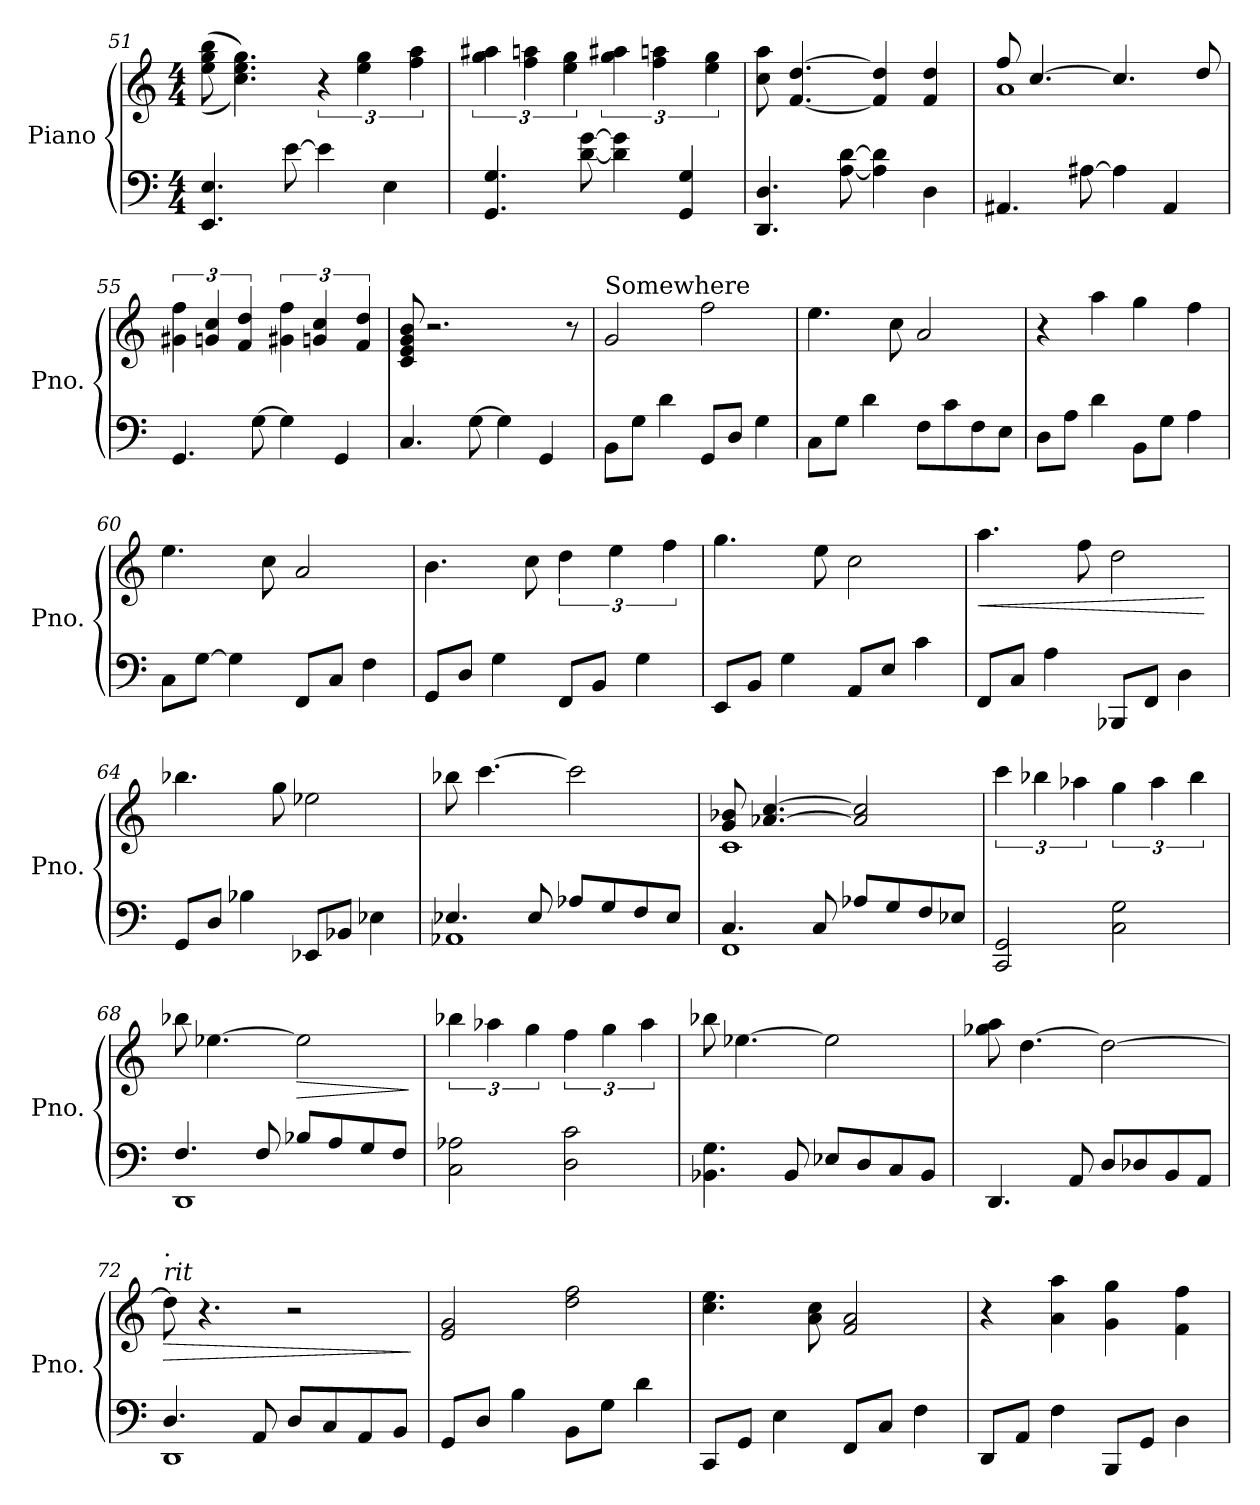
**kern	**kern	**dynam
*part1	*part1	*part1
*staff2	*staff1	*staff1/2
*I"Piano	*	*
*I'Pno.	*	*
*clefF4	*clefG2	*
*k[]	*k[]	*
*M4/4	*M4/4	*
=51	=51	=51
4.EE/ 4.E/	((8ee\ 8gg\ 8bb\	.
.	4.cc\ 4.ee\ 4.gg\))	.
[8e\	.	.
4e\]	6r	.
.	6ee\ 6gg\	.
4E\	.	.
.	6ff\ 6aa\	.
!!LO:LB:g=z
=52	=52	=52
4.GG/ 4.G/	6gg\ 6aa#X\	.
.	6ff\ 6aan\	.
.	6ee\ 6gg\	.
[8d\ [8g\	.	.
4d\] 4g\]	6gg\ 6aa#X\	.
.	6ff\ 6aan\	.
4GG/ 4G/	.	.
.	6ee\ 6gg\	.
=53	=53	=53
4.DD/ 4.D/	8cc\ 8aa\	.
.	[4.f/ [4.dd/	.
[8A\ [8d\	.	.
4A\] 4d\]	4f/] 4dd/]	.
4D\	4f/ 4dd/	.
=54	=54	=54
*	*^	*
4.AA#X/	8ff/	1a	.
.	[4.cc/	.	.
[8A#X\	.	.	.
4A#\]	4.cc/]	.	.
4AA#/	.	.	.
.	8dd/	.	.
*	*v	*v	*
=55	=55	=55
4.GG/	6g#X\ 6ff\	.
.	6gn/ 6cc/	.
.	6f/ 6dd/	.
[8G\	.	.
4G\]	6g#X\ 6ff\	.
.	6gn/ 6cc/	.
4GG/	.	.
.	6f/ 6dd/	.
!!LO:LB:g=z
=56	=56	=56
4.C/	8c/ 8e/ 8g/ 8b/	.
.	2.r	.
[8G\	.	.
4G\]	.	.
4GG/	.	.
.	8r	.
=57	=57	=57
!	!LO:TX:a:t=Somewhere	!
8BB\L	2g/	.
8G\J	.	.
4d\	.	.
8GG/L	2ff\	.
8D/J	.	.
4G\	.	.
=58	=58	=58
8C\L	4.ee\	.
8G\J	.	.
4d\	.	.
.	8cc\	.
8F\L	2a/	.
8c\	.	.
8F\	.	.
8E\J	.	.
=59	=59	=59
8D\L	4r	.
8A\J	.	.
4d\	4aa\	.
8BB\L	4gg\	.
8G\J	.	.
4A\	4ff\	.
=60	=60	=60
8C\L	4.ee\	.
[8G\J	.	.
4G\]	.	.
.	8cc\	.
8FF/L	2a/	.
8C/J	.	.
4F\	.	.
=61	=61	=61
8GG/L	4.b\	.
8D/J	.	.
4G\	.	.
.	8cc\	.
8FF/L	6dd\	.
8BB/J	.	.
.	6ee\	.
4G\	.	.
.	6ff\	.
!!LO:LB:g=z
=62	=62	=62
8EE/L	4.gg\	.
8BB/J	.	.
4G\	.	.
.	8ee\	.
8AA/L	2cc\	.
8E/J	.	.
4c\	.	.
=63	=63	=63
!	!	!LO:HP:b
8FF/L	4.aa\	<
8C/J	.	.
4A\	.	.
.	8ff\	.
8BBB-X/L	2dd\	.
8FF/J	.	.
4D\	.	.
.	.	[
=64	=64	=64
8GG/L	4.bb-X\	.
8D/J	.	.
4B-X\	.	.
.	8gg\	.
8EE-X/L	2ee-X\	.
8BB-X/J	.	.
4E-X\	.	.
=65	=65	=65
*^	*	*
4.E-X/	1AA-X	8bb-X\	.
.	.	[4.ccc\	.
8E-/	.	.	.
8A-X/L	.	2ccc\]	.
8G/	.	.	.
8F/	.	.	.
8E-/J	.	.	.
=66	=66	=66	=66
*	*	*^	*
4.C/	1FF	8g/ 8b-X/	1c	.
.	.	[4.a-X/ [4.cc/	.	.
8C/	.	.	.	.
8A-X/L	.	2a-/] 2cc/]	.	.
8G/	.	.	.	.
8F/	.	.	.	.
8E-X/J	.	.	.	.
*v	*v	*	*	*
*	*v	*v	*
!!LO:LB:g=z
=67	=67	=67
2CC/ 2GG/	6ccc\	.
.	6bb-X\	.
.	6aa-X\	.
2C\ 2G\	6gg\	.
.	6aa-\	.
.	6bb-\	.
=68	=68	=68
*^	*	*
4.F/	1DD	8bb-X\	.
.	.	[4.ee-X\	.
8F/	.	.	.
!	!	!	!LO:HP:b
8B-X/L	.	2ee-\]	>
8A/	.	.	.
8G/	.	.	.
8F/J	.	.	.
*v	*v	*	*
.	.	]
=69	=69	=69
2C\ 2A-X\	6bb-X\	.
.	6aa-X\	.
.	6gg\	.
2D\ 2c\	6ff\	.
.	6gg\	.
.	6aa-\	.
=70	=70	=70
4.BB-X\ 4.G\	8bb-X\	.
.	[4.ee-X\	.
8BB-/	.	.
8E-X/L	2ee-\]	.
8D/	.	.
8C/	.	.
8BB-/J	.	.
=71	=71	=71
4.DD/	8gg-X\ 8aa\	.
.	[4.dd\	.
8AA/	.	.
8D/L	2dd\_	.
8D-X/	.	.
8BB/	.	.
8AA/J	.	.
!!LO:PB:g=z
=72	=72	=72
*^	*	*
!	!	!LO:TX:a:i:t=rit	!
!	!	!LO:TX:a:t=.	!
!	!	!	!LO:HP:b
4.D/	1DD	8dd\]	>
.	.	4.r	.
8AA/	.	.	.
8D/L	.	2r	.
8C/	.	.	.
8AA/	.	.	.
8BB/J	.	.	.
*v	*v	*	*
.	.	]
=73	=73	=73
8GG/L	2e/ 2g/	.
8D/J	.	.
4B\	.	.
8BB\L	2dd\ 2ff\	.
8G\J	.	.
4d\	.	.
=74	=74	=74
8CC/L	4.cc\ 4.ee\	.
8GG/J	.	.
4E\	.	.
.	8a\ 8cc\	.
8FF/L	2f/ 2a/	.
8C/J	.	.
4F\	.	.
=75	=75	=75
8DD/L	4r	.
8AA/J	.	.
4F\	4a\ 4aa\	.
8BBB/L	4g\ 4gg\	.
8GG/J	.	.
4D\	4f\ 4ff\	.
=	=	=
*-	*-	*-
